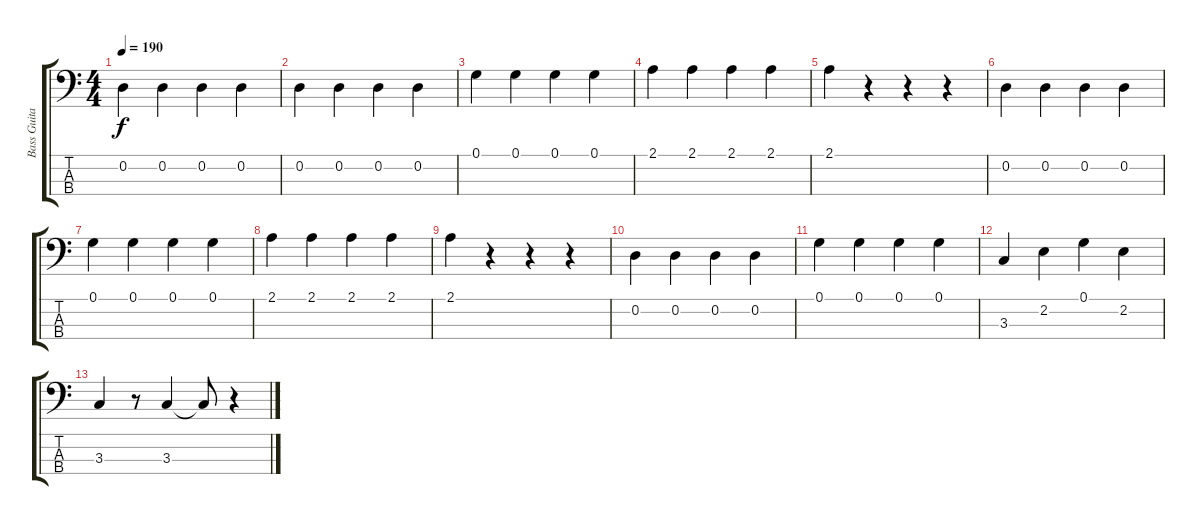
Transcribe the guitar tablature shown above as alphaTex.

\track ("Bass Guitar" "Bass Guita") {instrument electricbassfinger}
\staff {score tabs}
\tuning (G2 D2 A1 E1) {hide}
\ts (4 4)
\tempo 190
\clef f4
\ks c
0.2.4{dy f} 0.2.4 0.2.4 0.2.4 |
0.2.4 0.2.4 0.2.4 0.2.4 |
0.1.4 0.1.4 0.1.4 0.1.4 |
2.1.4 2.1.4 2.1.4 2.1.4 |
2.1.4 r.4 r.4 r.4 |
0.2.4 0.2.4 0.2.4 0.2.4 |
0.1.4 0.1.4 0.1.4 0.1.4 |
2.1.4 2.1.4 2.1.4 2.1.4 |
2.1.4 r.4 r.4 r.4 |
0.2.4 0.2.4 0.2.4 0.2.4 |
0.1.4 0.1.4 0.1.4 0.1.4 |
3.3.4 2.2.4 0.1.4 2.2.4 |
3.3.4 r.8 3.3.4 3.3{t}.8 r.4
